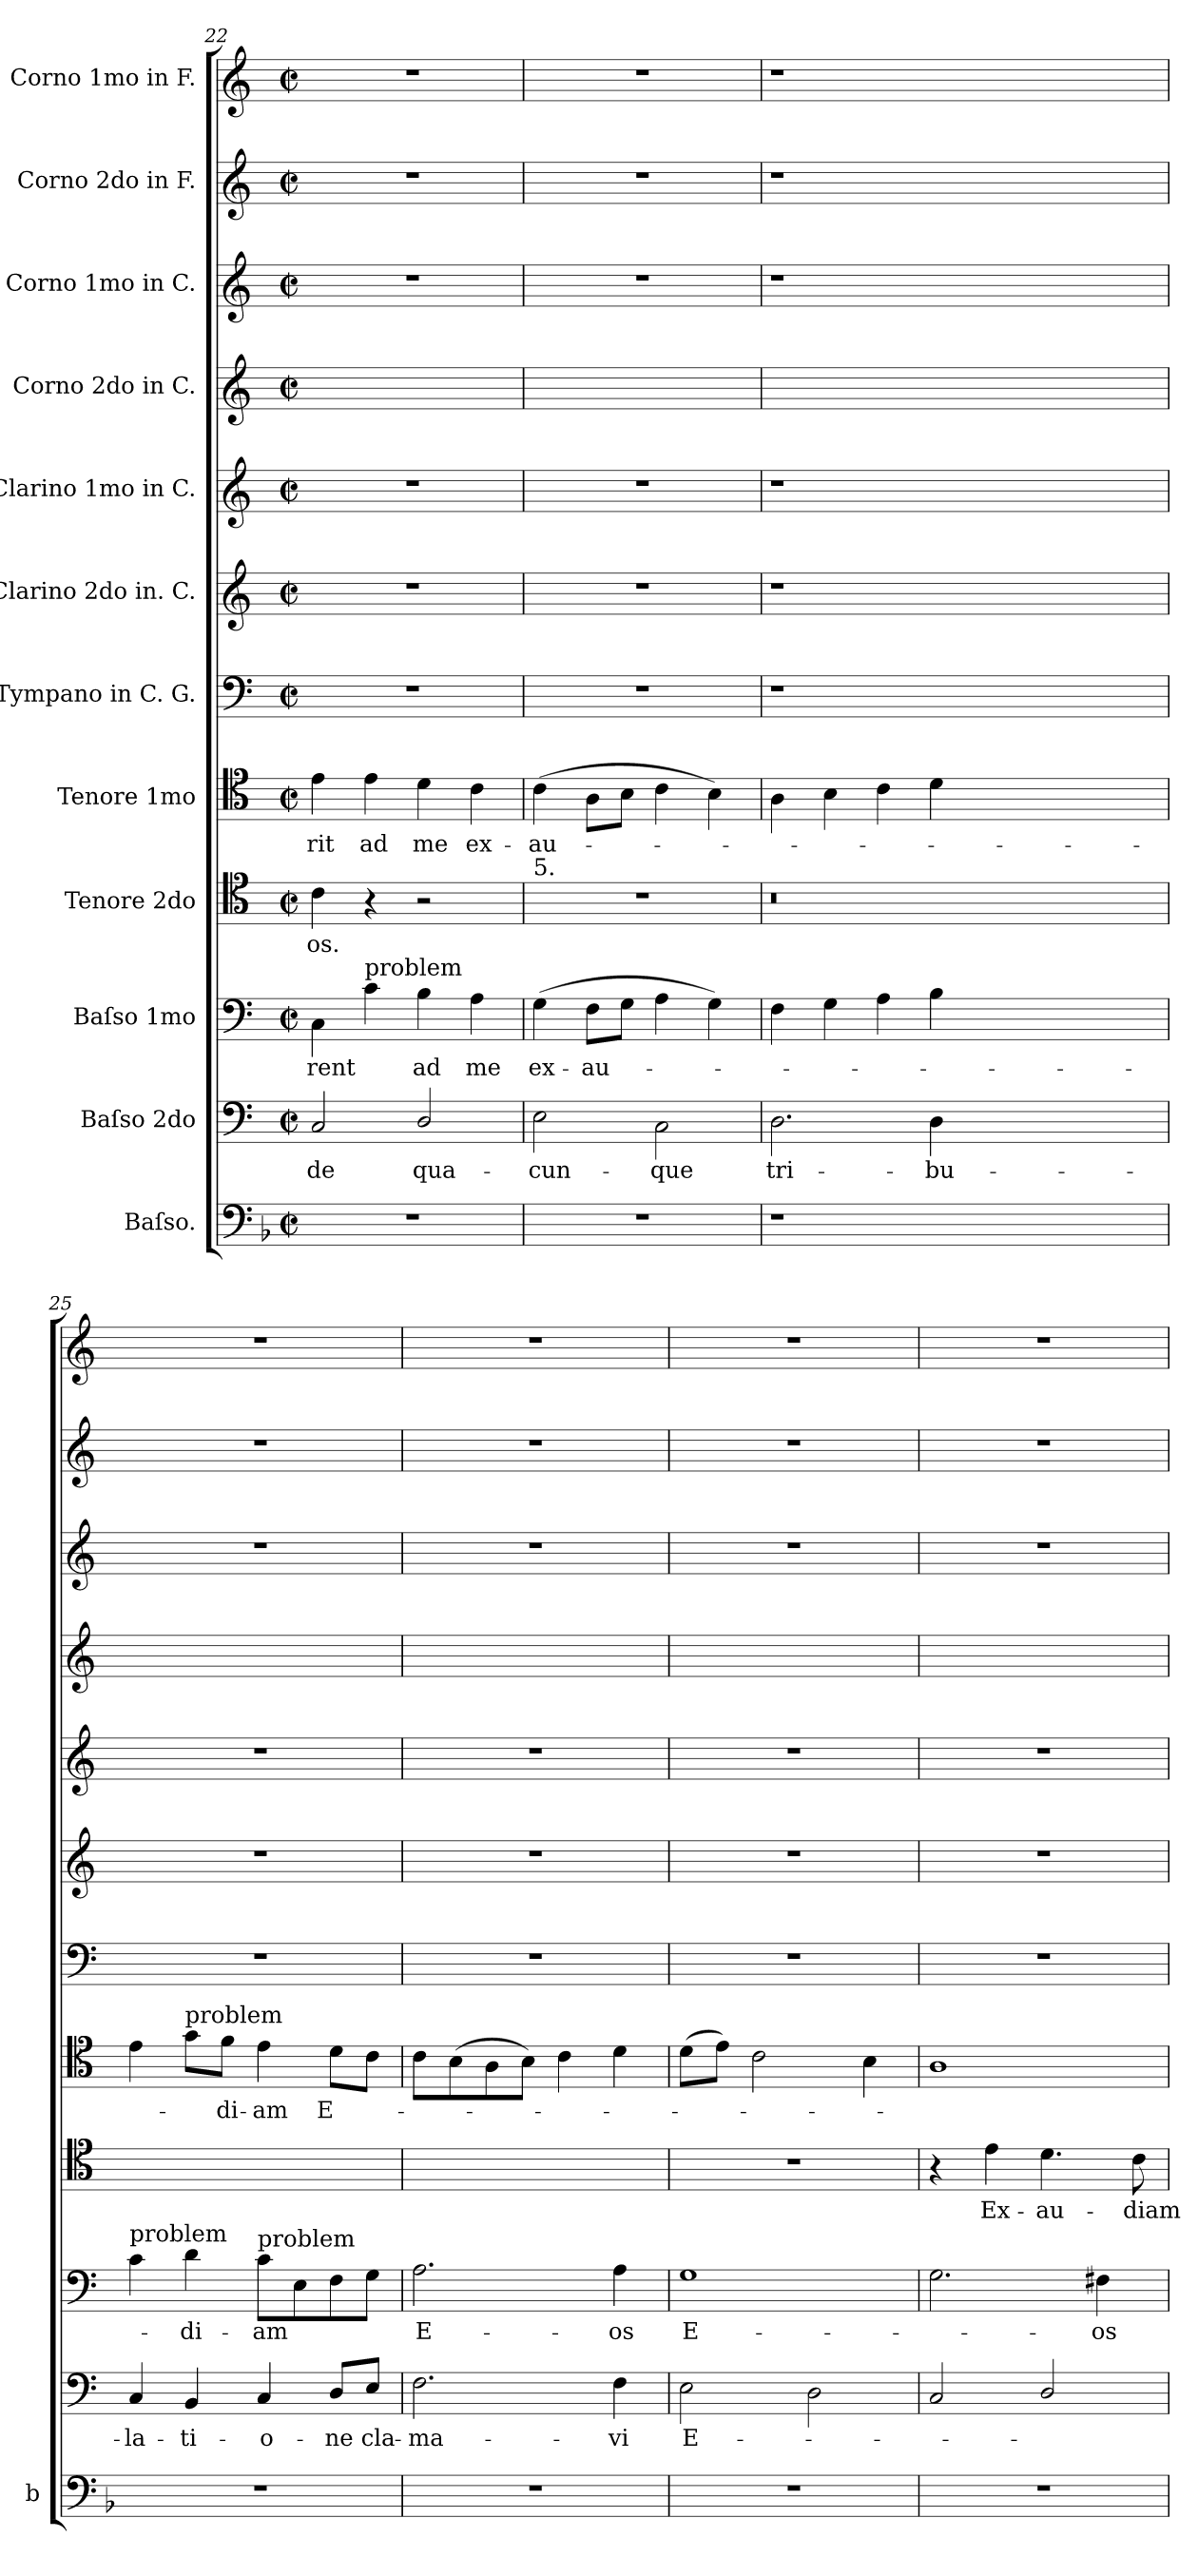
**kern	**kern	**text	**kern	**text	**kern	**text	**kern	**text	**kern	**kern	**kern	**kern	**kern	**kern	**kern
*part12	*part11	*part11	*part10	*part10	*part9	*part9	*part8	*part8	*part7	*part6	*part5	*part4	*part3	*part2	*part1
*staff12	*staff11	*staff11	*staff10	*staff10	*staff9	*staff9	*staff8	*staff8	*staff7	*staff6	*staff5	*staff4	*staff3	*staff2	*staff1
*I"Baſso.	*I"Baſso 2do	*	*I"Baſso 1mo	*	*I"Tenore 2do	*	*I"Tenore 1mo	*	*I"Tympano in C. G.	*I"Clarino 2do in. C.	*I"Clarino 1mo in C.	*I"Corno 2do in C.	*I"Corno 1mo in C.	*I"Corno 2do in F.	*I"Corno 1mo in F.
*I'b	*	*	*	*	*	*	*	*	*	*	*	*	*	*	*
*clefF4	*clefF4	*	*clefF4	*	*clefC4	*	*clefC4	*	*clefF4	*clefG2	*clefG2	*clefG2	*clefG2	*clefG2	*clefG2
*	*	*	*	*	*	*	*	*	*	*	*	*	*	*ITrd4c7	*ITrd4c7
*k[b-]	*k[]	*	*k[]	*	*k[]	*	*k[]	*	*k[]	*k[]	*k[]	*k[]	*k[]	*k[b-]	*k[b-]
*M2/2	*M2/2	*	*M2/2	*	*M2/2	*	*M2/2	*	*M2/2	*M2/2	*M2/2	*M2/2	*M2/2	*M2/2	*M2/2
*met(c|)	*met(c|)	*	*met(c|)	*	*met(c|)	*	*met(c|)	*	*met(c|)	*met(c|)	*met(c|)	*met(c|)	*met(c|)	*met(c|)	*met(c|)
=22	=22	=22	=22	=22	=22	=22	=22	=22	=22	=22	=22	=22	=22	=22	=22
1r	2C/	de	4C\	-rent	4c\	-os.	4e\	-rit	1r	1r	1r	1ryy	1r	1r	1r
!	!	!	!LO:TX:a:t=problem	!	!	!	!	!	!	!	!	!	!	!	!
.	.	.	4c\	.	4r	.	4e\	ad	.	.	.	.	.	.	.
.	2D/	qua-	4B\	ad	2r	.	4d\	me	.	.	.	.	.	.	.
.	.	.	4A\	me	.	.	4c\	ex-	.	.	.	.	.	.	.
=23	=23	=23	=23	=23	=23	=23	=23	=23	=23	=23	=23	=23	=23	=23	=23
!	!	!	!	!	!LO:TX:a:t=5.	!	!	!	!	!	!	!	!	!	!
1r	2E\	-cun-	(4G\	ex-	1r	.	(4c\	-au-	1r	1r	1r	1ryy	1r	1r	1r
.	.	.	8F\L	-au-	.	.	8A\L	.	.	.	.	.	.	.	.
.	.	.	8G\J	.	.	.	8B\J	.	.	.	.	.	.	.	.
.	2C\	-que	4A\	.	.	.	4c\	.	.	.	.	.	.	.	.
.	.	.	4G\)	.	.	.	4B\)	.	.	.	.	.	.	.	.
=24	=24	=24	=24	=24	=24	=24	=24	=24	=24	=24	=24	=24	=24	=24	=24
1r	2.D\	tri-	4F\	.	0.r	.	4A\	.	1r	1r	1r	1ryy	1r	1r	1r
.	.	.	4G\	.	.	.	4B\	.	.	.	.	.	.	.	.
.	.	.	4A\	.	.	.	4c\	.	.	.	.	.	.	.	.
.	4D\	-bu-	4B\	.	.	.	4d\	.	.	.	.	.	.	.	.
0ryy	0ryy	.	0ryy	.	.	.	0ryy	.	0ryy	0ryy	0ryy	0ryy	0ryy	0ryy	0ryy
=25	=25	=25	=25	=25	=25	=25	=25	=25	=25	=25	=25	=25	=25	=25	=25
!	!	!	!LO:TX:a:t=problem	!	!	!	!	!	!	!	!	!	!	!	!
1r	4C/	-la-	4c\	.	1ryy	.	4e\	.	1r	1r	1r	1ryy	1r	1r	1r
!	!	!	!	!	!	!	!LO:TX:a:t=problem	!	!	!	!	!	!	!	!
.	4BB/	-ti-	4d\	-di-	.	.	8g\L	.	.	.	.	.	.	.	.
.	.	.	.	.	.	.	8f\J	-di-	.	.	.	.	.	.	.
!	!	!	!LO:TX:a:t=problem	!	!	!	!	!	!	!	!	!	!	!	!
.	4C/	-o-	8c\L	-am	.	.	4e\	-am	.	.	.	.	.	.	.
.	.	.	8E\	.	.	.	.	.	.	.	.	.	.	.	.
.	8D/L	-ne	8F\	.	.	.	8d\L	E-	.	.	.	.	.	.	.
.	8E/J	cla-	8G\J	.	.	.	8c\J	.	.	.	.	.	.	.	.
=26	=26	=26	=26	=26	=26	=26	=26	=26	=26	=26	=26	=26	=26	=26	=26
1r	2.F\	-ma-	2.A\	E-	1ryy	.	8c\L	.	1r	1r	1r	1ryy	1r	1r	1r
.	.	.	.	.	.	.	(8B\	.	.	.	.	.	.	.	.
.	.	.	.	.	.	.	8A\	.	.	.	.	.	.	.	.
.	.	.	.	.	.	.	8B\J)	.	.	.	.	.	.	.	.
.	.	.	.	.	.	.	4c\	.	.	.	.	.	.	.	.
.	4F\	-vi	4A\	-os	.	.	4d\	.	.	.	.	.	.	.	.
=27	=27	=27	=27	=27	=27	=27	=27	=27	=27	=27	=27	=27	=27	=27	=27
1r	2E\	E-	1G	E-	1r	.	(8d\L	.	1r	1r	1r	1ryy	1r	1r	1r
.	.	.	.	.	.	.	8e\J)	.	.	.	.	.	.	.	.
.	.	.	.	.	.	.	2c\	.	.	.	.	.	.	.	.
.	2D\	.	.	.	.	.	.	.	.	.	.	.	.	.	.
.	.	.	.	.	.	.	4B\	.	.	.	.	.	.	.	.
=28	=28	=28	=28	=28	=28	=28	=28	=28	=28	=28	=28	=28	=28	=28	=28
1r	2C/	.	2.G\	.	4r	.	1A	.	1r	1r	1r	1ryy	1r	1r	1r
.	.	.	.	.	4e\	Ex-	.	.	.	.	.	.	.	.	.
.	2D/	.	.	.	4.d\	-au-	.	.	.	.	.	.	.	.	.
.	.	.	4F#X\	-os	.	.	.	.	.	.	.	.	.	.	.
.	.	.	.	.	8c\	-diam	.	.	.	.	.	.	.	.	.
=	=	=	=	=	=	=	=	=	=	=	=	=	=	=	=
*-	*-	*-	*-	*-	*-	*-	*-	*-	*-	*-	*-	*-	*-	*-	*-
